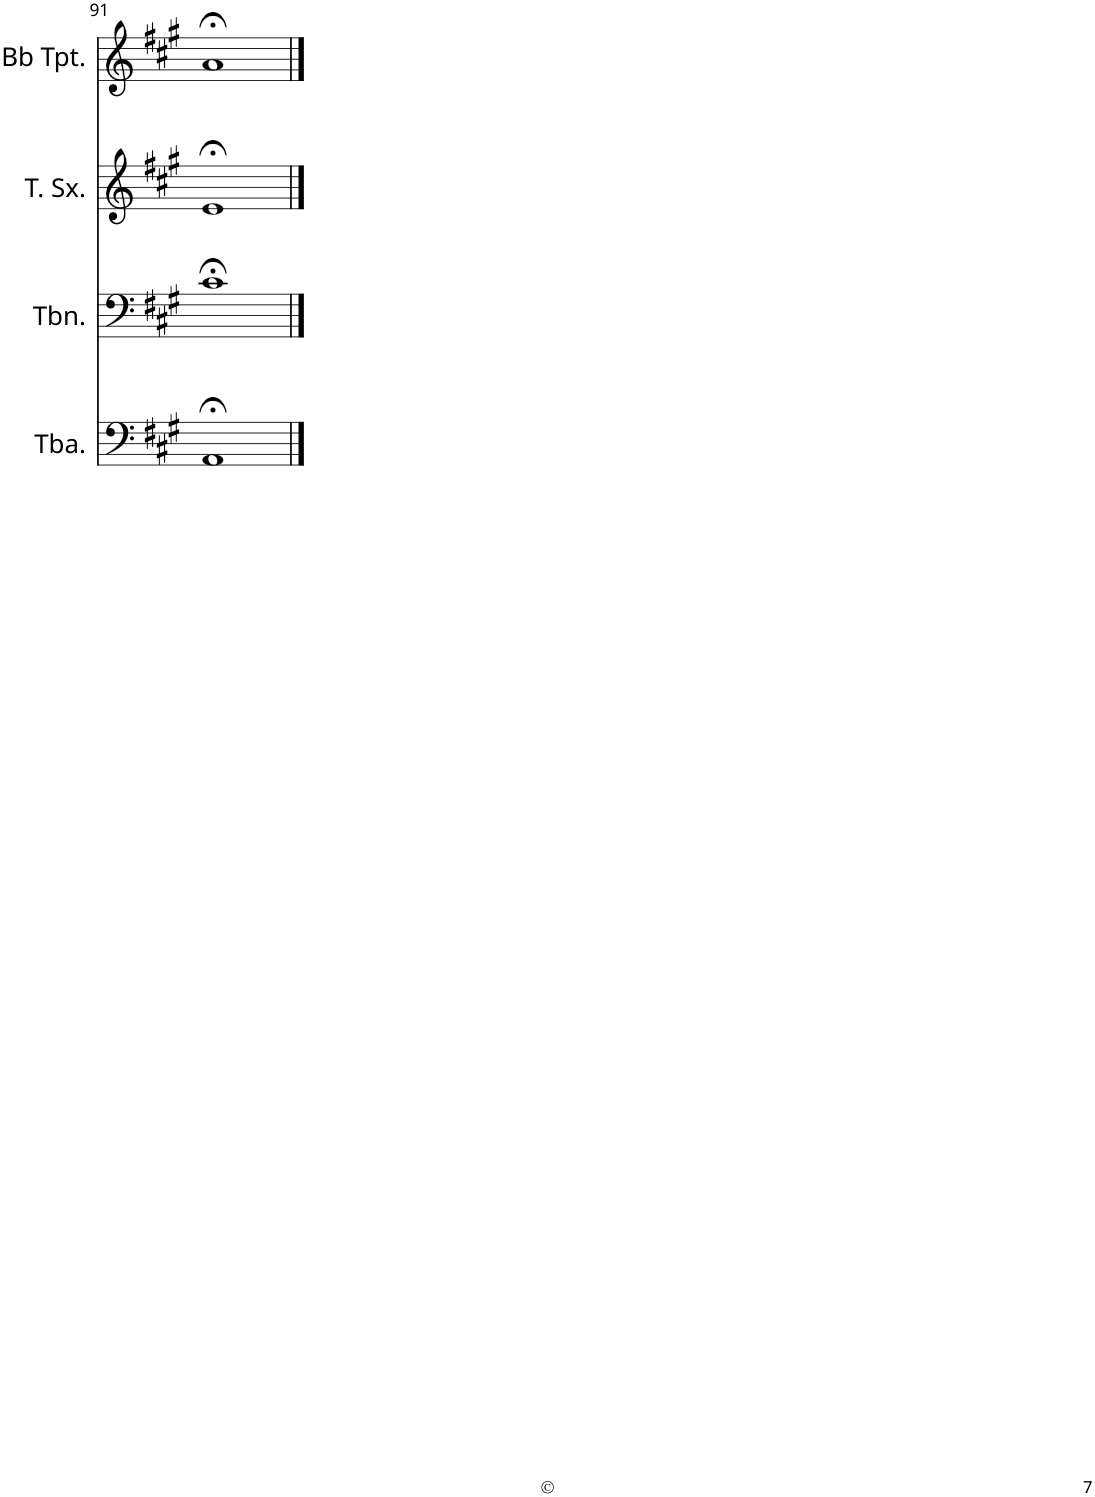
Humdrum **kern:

**kern	**kern	**kern	**kern
*part4	*part3	*part2	*part1
*staff4	*staff3	*staff2	*staff1
*I"Tuba	*I"Trombone	*I"Tenor Sax	*I"Trumpet in Bb
*I'Tba.	*I'Tbn.	*I'T. Sx.	*
!!LO:PB:g=z
*clefF4	*clefF4	*clefG2	*clefG2
*	*	*ITrd8c14	*ITrd1c2
*k[f#c#g#]	*k[f#c#g#]	*k[f#c#g#]	*k[f#c#g#]
*M4/4	*M4/4	*M4/4	*M4/4
=91	=91	=91	=91
1AA;<	1c#;<	1e;<	1a;<
==	==	==	==
*-	*-	*-	*-
